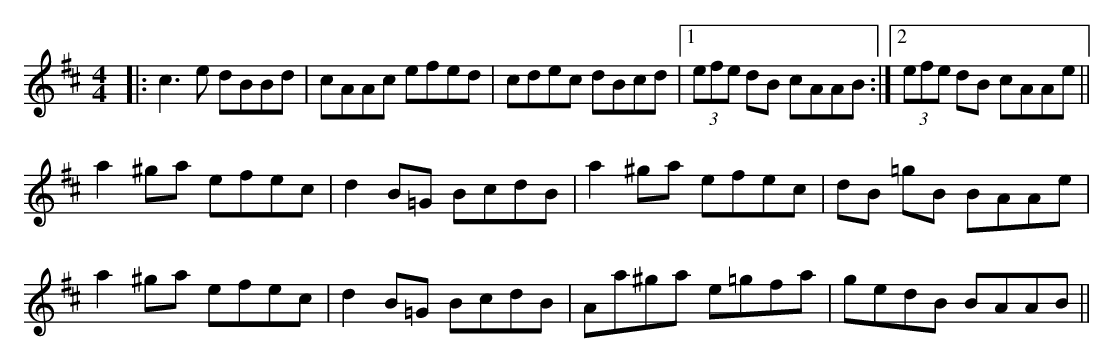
X:1
M:4/4
K:D
|:c3 e dBBd| cAAc efed|cdec dBcd|1 (3)efe dB cAAB:|2 (3)efe dB cAAe ||
a2 ^ga efec|d2 B=G BcdB|a2 ^ga efec|dB =gB BAAe|
a2 ^ga efec|d2B=G BcdB| Aa^ga e=gfa| gedB BAAB||
